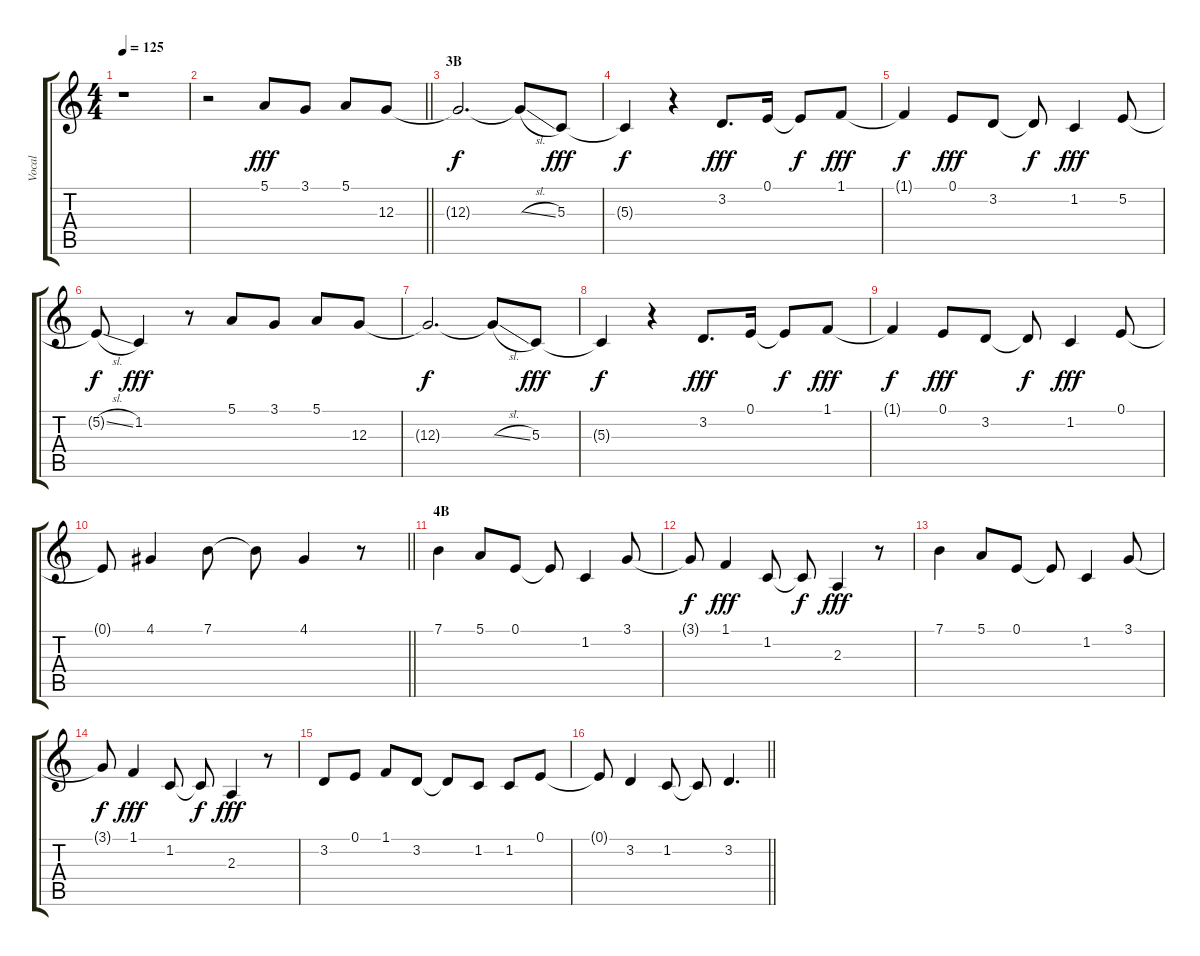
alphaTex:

\track ("Vocal" "Vocal") {instrument voiceoohs}
\staff {score tabs}
\tuning (E4 B3 G3 D3 A2 E2) {hide}
\ts (4 4)
\tempo 125
\clef g2
\ks c
r.1{dy f} |
\barLineRight lightlight
r.2 5.1.8{dy fff} 3.1.8 5.1.8 12.3.8 |
\section ("" "3B")
12.3{t}.2{d dy f} 12.3{sl t}.8 5.3.8{dy fff} |
5.3{t}.4{dy f} r.4 3.2.8{d dy fff} 0.1.16 0.1{t}.8{dy f} 1.1.8{dy fff} |
1.1{t}.4{dy f} 0.1.8{dy fff} 3.2.8 3.2{t}.8{dy f} 1.2.4{dy fff} 5.2.8 |
5.2{sl t}.8{dy f} 1.2.4{dy fff} r.8 5.1.8 3.1.8 5.1.8 12.3.8 |
12.3{t}.2{d dy f} 12.3{sl t}.8 5.3.8{dy fff} |
5.3{t}.4{dy f} r.4 3.2.8{d dy fff} 0.1.16 0.1{t}.8{dy f} 1.1.8{dy fff} |
1.1{t}.4{dy f} 0.1.8{dy fff} 3.2.8 3.2{t}.8{dy f} 1.2.4{dy fff} 0.1.8 |
\barLineRight lightlight
0.1{t}.8 4.1.4 7.1.8 7.1{t}.8 4.1.4 r.8 |
\section ("" "4B")
7.1.4 5.1.8 0.1.8 0.1{t}.8 1.2.4 3.1.8 |
3.1{t}.8{dy f} 1.1.4{dy fff} 1.2.8 1.2{t}.8{dy f} 2.3.4{dy fff} r.8 |
7.1.4 5.1.8 0.1.8 0.1{t}.8 1.2.4 3.1.8 |
3.1{t}.8{dy f} 1.1.4{dy fff} 1.2.8 1.2{t}.8{dy f} 2.3.4{dy fff} r.8 |
3.2.8 0.1.8 1.1.8 3.2.8 3.2{t}.8 1.2.8 1.2.8 0.1.8 |
\barLineRight lightlight
0.1{t}.8 3.2.4 1.2.8 1.2{t}.8 3.2.4{d}
